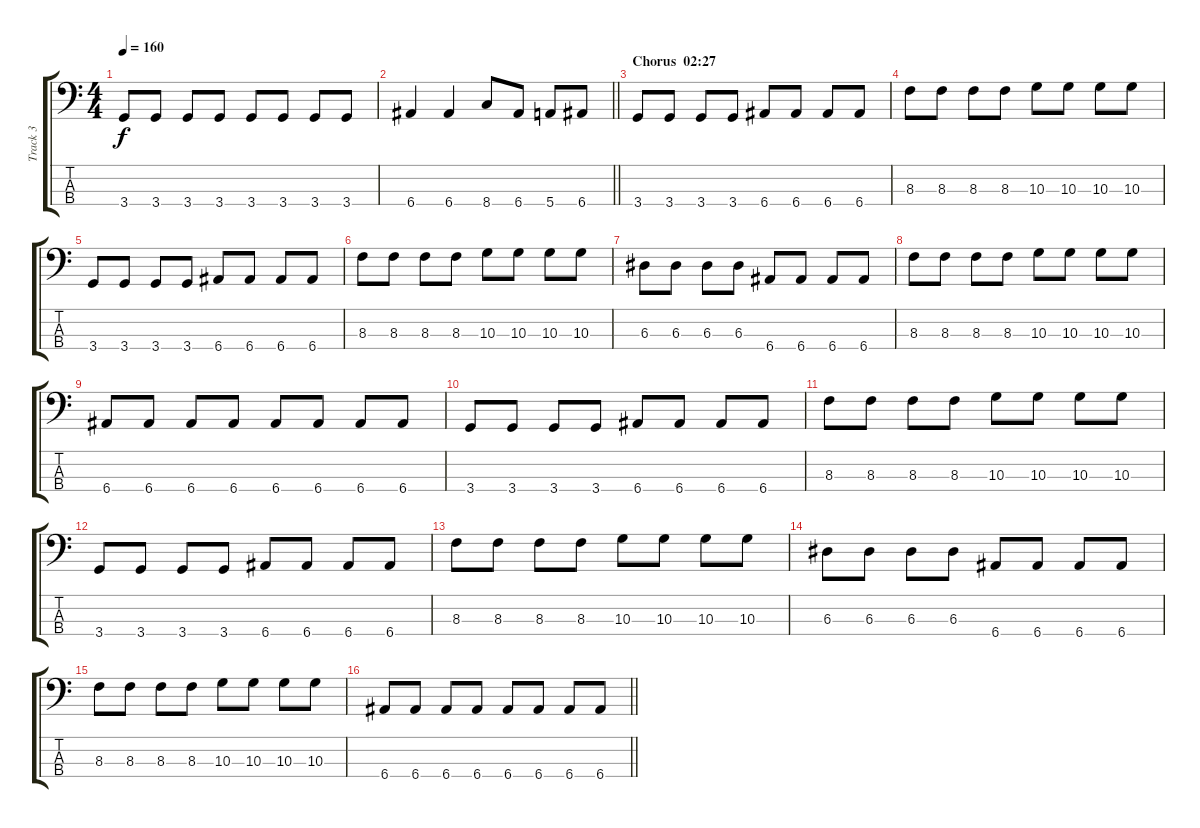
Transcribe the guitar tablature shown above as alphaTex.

\track ("Track 3" "Track 3") {instrument electricbassfinger}
\staff {score tabs}
\tuning (G2 D2 A1 E1) {hide}
\ts (4 4)
\tempo 160
\clef f4
\ks c
3.4.8{dy f} 3.4.8 3.4.8 3.4.8 3.4.8 3.4.8 3.4.8 3.4.8 |
\barLineRight lightlight
6.4.4 6.4.4 8.4.8 6.4.8 5.4.8 6.4.8 |
\section ("" "Chorus  02:27")
3.4.8 3.4.8 3.4.8 3.4.8 6.4.8 6.4.8 6.4.8 6.4.8 |
8.3.8 8.3.8 8.3.8 8.3.8 10.3.8 10.3.8 10.3.8 10.3.8 |
3.4.8 3.4.8 3.4.8 3.4.8 6.4.8 6.4.8 6.4.8 6.4.8 |
8.3.8 8.3.8 8.3.8 8.3.8 10.3.8 10.3.8 10.3.8 10.3.8 |
6.3.8 6.3.8 6.3.8 6.3.8 6.4.8 6.4.8 6.4.8 6.4.8 |
8.3.8 8.3.8 8.3.8 8.3.8 10.3.8 10.3.8 10.3.8 10.3.8 |
6.4.8 6.4.8 6.4.8 6.4.8 6.4.8 6.4.8 6.4.8 6.4.8 |
3.4.8 3.4.8 3.4.8 3.4.8 6.4.8 6.4.8 6.4.8 6.4.8 |
8.3.8 8.3.8 8.3.8 8.3.8 10.3.8 10.3.8 10.3.8 10.3.8 |
3.4.8 3.4.8 3.4.8 3.4.8 6.4.8 6.4.8 6.4.8 6.4.8 |
8.3.8 8.3.8 8.3.8 8.3.8 10.3.8 10.3.8 10.3.8 10.3.8 |
6.3.8 6.3.8 6.3.8 6.3.8 6.4.8 6.4.8 6.4.8 6.4.8 |
8.3.8 8.3.8 8.3.8 8.3.8 10.3.8 10.3.8 10.3.8 10.3.8 |
\barLineRight lightlight
6.4.8 6.4.8 6.4.8 6.4.8 6.4.8 6.4.8 6.4.8 6.4.8
